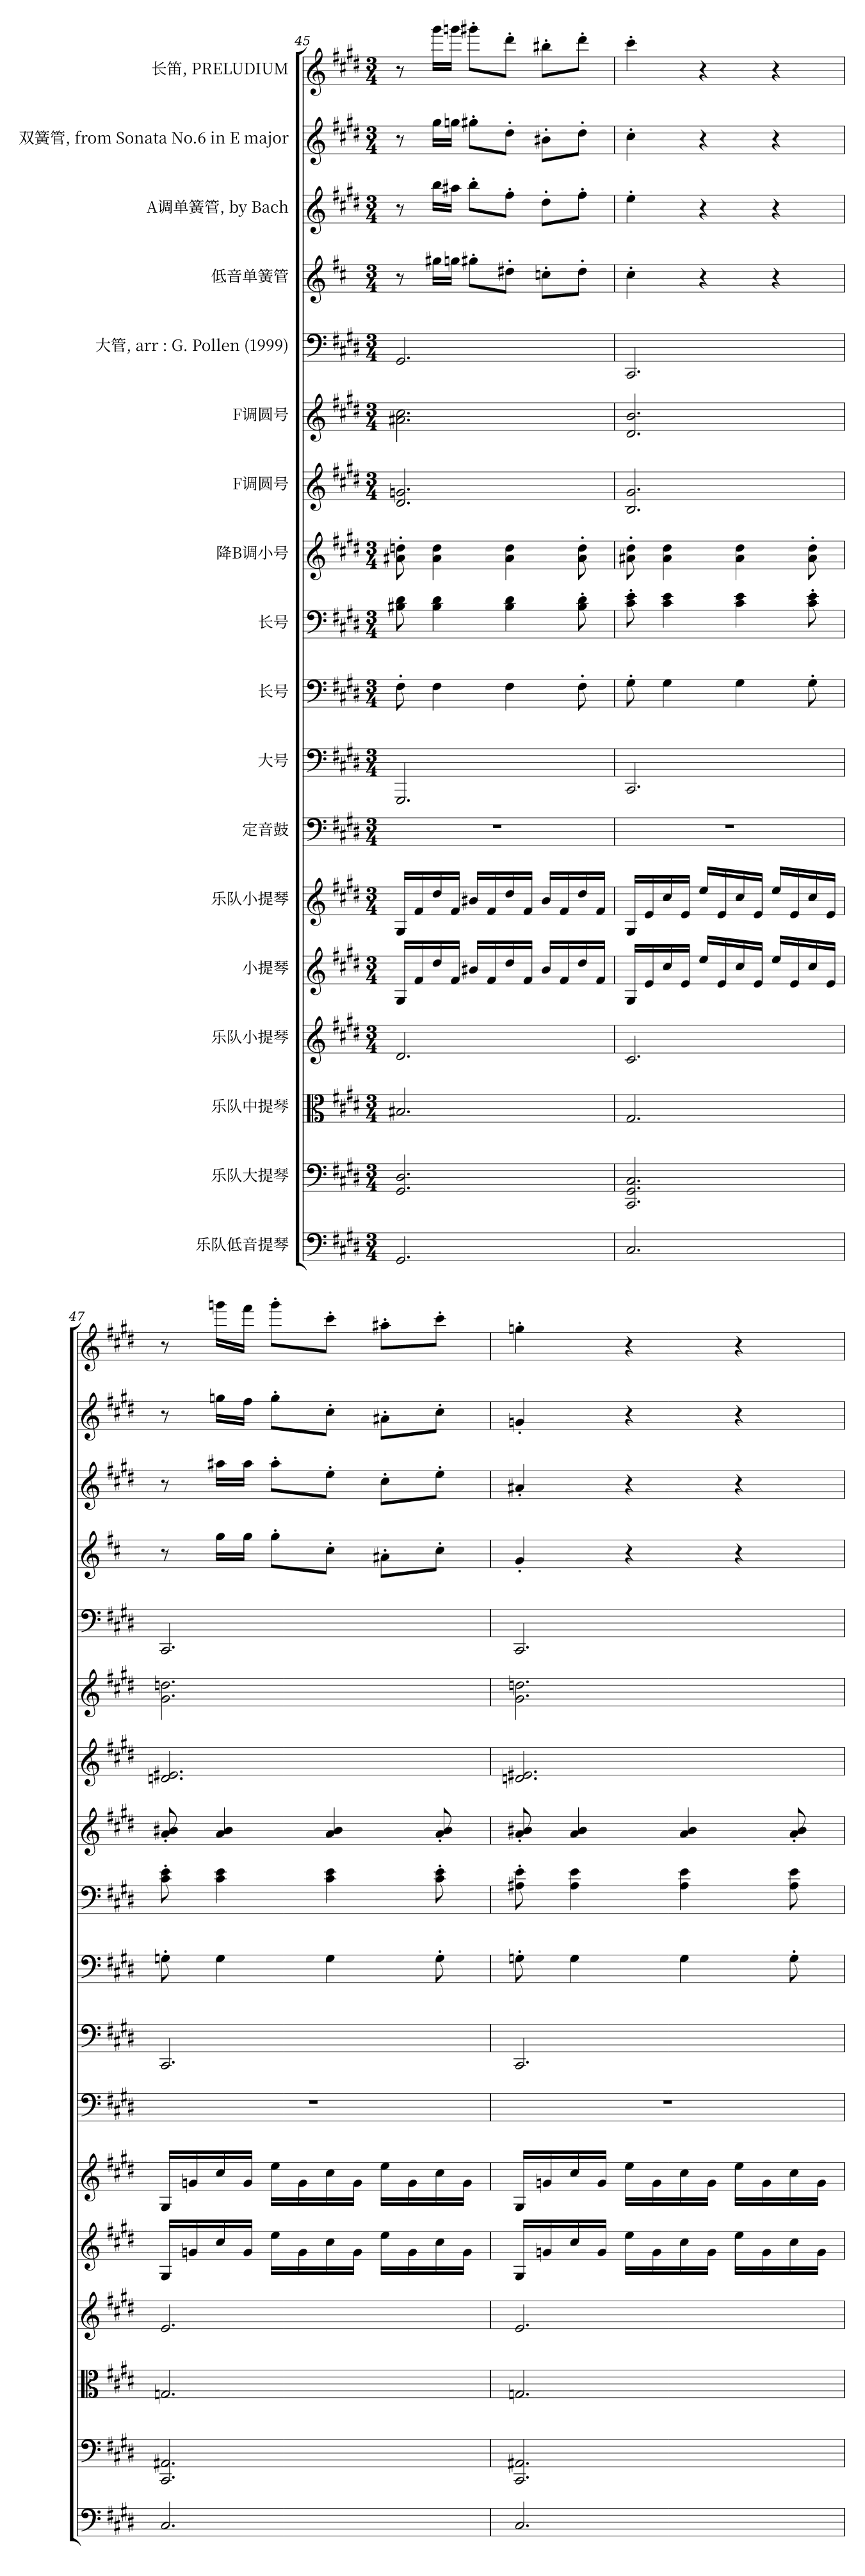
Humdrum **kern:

**kern	**kern	**kern	**kern	**kern	**kern	**kern	**kern	**kern	**kern	**kern	**kern	**kern	**kern	**kern	**kern	**kern	**kern
*part18	*part17	*part16	*part15	*part14	*part13	*part12	*part11	*part10	*part9	*part8	*part7	*part6	*part5	*part4	*part3	*part2	*part1
*staff18	*staff17	*staff16	*staff15	*staff14	*staff13	*staff12	*staff11	*staff10	*staff9	*staff8	*staff7	*staff6	*staff5	*staff4	*staff3	*staff2	*staff1
*I"乐队低音提琴	*I"乐队大提琴	*I"乐队中提琴	*I"乐队小提琴	*I"小提琴	*I"乐队小提琴	*I"定音鼓	*I"大号	*I"长号	*I"长号	*I"降B调小号	*I"F调圆号	*I"F调圆号	*I"大管, arr : G. Pollen (1999)	*I"低音单簧管	*I"A调单簧管, by Bach	*I"双簧管, from Sonata No.6 in E major	*I"长笛, PRELUDIUM
!!LO:PB:g=z
*clefF4	*clefF4	*clefC3	*clefG2	*clefG2	*clefG2	*clefF4	*clefF4	*clefF4	*clefF4	*clefG2	*clefG2	*clefG2	*clefF4	*clefG2	*clefG2	*clefG2	*clefG2
*ITrd7c12	*	*	*	*	*	*	*	*	*	*ITrd1c2	*ITrd4c7	*ITrd4c7	*	*ITrd8c14	*ITrd2c3	*	*
*k[f#c#g#d#]	*k[f#c#g#d#]	*k[f#c#g#d#]	*k[f#c#g#d#]	*k[f#c#g#d#]	*k[f#c#g#d#]	*k[f#c#g#d#]	*k[f#c#g#d#]	*k[f#c#g#d#]	*k[f#c#g#d#]	*k[f#c#]	*k[f#c#g#]	*k[f#c#g#]	*k[f#c#g#d#]	*k[f#c#]	*k[f#c#g#d#a#e#b#]	*k[f#c#g#d#]	*k[f#c#g#d#]
*M3/4	*M3/4	*M3/4	*M3/4	*M3/4	*M3/4	*M3/4	*M3/4	*M3/4	*M3/4	*M3/4	*M3/4	*M3/4	*M3/4	*M3/4	*M3/4	*M3/4	*M3/4
=45	=45	=45	=45	=45	=45	=45	=45	=45	=45	=45	=45	=45	=45	=45	=45	=45	=45
2.GGG#/	2.GG#/ 2.D#/	2.B#X/	2.d#/	16G#/LL	16G#/LL	2.r	2.GGG#/	8F#'\	8B#X\ 8d#\	8g#X\' 8ccn\'	2.G#/ 2.cn/	2.d#X\ 2.f#\	2.GG#/	8r	8r	8r	8r
.	.	.	.	16f#/	16f#/	.	.	.	.	.	.	.	.	.	.	.	.
.	.	.	.	16dd#/	16dd#/	.	.	4F#\	4B#\ 4d#\	4g#\ 4cc\	.	.	.	16g#X\LL	16gg#\LL	16gg#\LL	16ggg#\LL
.	.	.	.	16f#/JJ	16f#/JJ	.	.	.	.	.	.	.	.	16gn\JJ	16ff##X\JJ	16ggn\JJ	16gggn\JJ
.	.	.	.	16b#X/LL	16b#X/LL	.	.	.	.	.	.	.	.	8g#X'\L	8gg#'\L	8gg#X'\L	8ggg#X'\L
.	.	.	.	16f#/	16f#/	.	.	.	.	.	.	.	.	.	.	.	.
.	.	.	.	16dd#/	16dd#/	.	.	4F#\	4B#\ 4d#\	4g#\ 4cc\	.	.	.	8d#X'\J	8dd#'\J	8dd#'\J	8ddd#'\J
.	.	.	.	16f#/JJ	16f#/JJ	.	.	.	.	.	.	.	.	.	.	.	.
.	.	.	.	16b#/LL	16b#/LL	.	.	.	.	.	.	.	.	8cn'\L	8b#'\L	8b#X'\L	8bb#X'\L
.	.	.	.	16f#/	16f#/	.	.	.	.	.	.	.	.	.	.	.	.
.	.	.	.	16dd#/	16dd#/	.	.	8F#'\	8B#\' 8d#\'	8g#\' 8cc\'	.	.	.	8d#'\J	8dd#'\J	8dd#'\J	8ddd#'\J
.	.	.	.	16f#/JJ	16f#/JJ	.	.	.	.	.	.	.	.	.	.	.	.
=46	=46	=46	=46	=46	=46	=46	=46	=46	=46	=46	=46	=46	=46	=46	=46	=46	=46
2.CC#/	2.CC#/ 2.GG#/ 2.C#/	2.G#/	2.c#/	16G#/LL	16G#/LL	2.r	2.CC#/	8G#'\	8c#\' 8e\'	8g#X\' 8cc#\'	2.E/ 2.c#/	2.G#/ 2.e/	2.CC#/	4c#'\	4cc#'\	4cc#'\	4ccc#'\
.	.	.	.	16e/	16e/	.	.	.	.	.	.	.	.	.	.	.	.
.	.	.	.	16cc#/	16cc#/	.	.	4G#\	4c#\ 4e\	4g#\ 4cc#\	.	.	.	.	.	.	.
.	.	.	.	16e/JJ	16e/JJ	.	.	.	.	.	.	.	.	.	.	.	.
.	.	.	.	16ee/LL	16ee/LL	.	.	.	.	.	.	.	.	4r	4r	4r	4r
.	.	.	.	16e/	16e/	.	.	.	.	.	.	.	.	.	.	.	.
.	.	.	.	16cc#/	16cc#/	.	.	4G#\	4c#\ 4e\	4g#\ 4cc#\	.	.	.	.	.	.	.
.	.	.	.	16e/JJ	16e/JJ	.	.	.	.	.	.	.	.	.	.	.	.
.	.	.	.	16ee/LL	16ee/LL	.	.	.	.	.	.	.	.	4r	4r	4r	4r
.	.	.	.	16e/	16e/	.	.	.	.	.	.	.	.	.	.	.	.
.	.	.	.	16cc#/	16cc#/	.	.	8G#'\	8c#\' 8e\'	8g#\' 8cc#\'	.	.	.	.	.	.	.
.	.	.	.	16e/JJ	16e/JJ	.	.	.	.	.	.	.	.	.	.	.	.
!!LO:PB:g=z
=47	=47	=47	=47	=47	=47	=47	=47	=47	=47	=47	=47	=47	=47	=47	=47	=47	=47
*	*	*	*	*	*	*	*	*	*	*	*	*	*	*	*	*	*MM124
2.CC#/	2.CC#/ 2.AA#X/	2.Gn/	2.e/	16G#/LL	16G#/LL	2.r	2.CC#/	8Gn'\	8c#\' 8e\'	8g/' 8a#X/'	2.Gn/ 2.A#X/	2.c#\ 2.gn\	2.CC#/	8r	8r	8r	8r
.	.	.	.	16gn/	16gn/	.	.	.	.	.	.	.	.	.	.	.	.
.	.	.	.	16cc#/	16cc#/	.	.	4G\	4c#\ 4e\	4g/ 4a#/	.	.	.	16g\LL	16ff##X\LL	16ggn\LL	16gggn\LL
.	.	.	.	16g/JJ	16g/JJ	.	.	.	.	.	.	.	.	16g\JJ	16ff##\JJ	16ff#\JJ	16fff#\JJ
.	.	.	.	16ee\LL	16ee\LL	.	.	.	.	.	.	.	.	8g'\L	8ff##'\L	8gg'\L	8ggg'\L
.	.	.	.	16g\	16g\	.	.	.	.	.	.	.	.	.	.	.	.
.	.	.	.	16cc#\	16cc#\	.	.	4G\	4c#\ 4e\	4g/ 4a#/	.	.	.	8c#'\J	8cc#'\J	8cc#'\J	8ccc#'\J
.	.	.	.	16g\JJ	16g\JJ	.	.	.	.	.	.	.	.	.	.	.	.
.	.	.	.	16ee\LL	16ee\LL	.	.	.	.	.	.	.	.	8A#X'\L	8a#'\L	8a#X'\L	8aa#X'\L
.	.	.	.	16g\	16g\	.	.	.	.	.	.	.	.	.	.	.	.
.	.	.	.	16cc#\	16cc#\	.	.	8G'\	8c#\' 8e\'	8g/' 8a#/'	.	.	.	8c#'\J	8cc#'\J	8cc#'\J	8ccc#'\J
.	.	.	.	16g\JJ	16g\JJ	.	.	.	.	.	.	.	.	.	.	.	.
=48	=48	=48	=48	=48	=48	=48	=48	=48	=48	=48	=48	=48	=48	=48	=48	=48	=48
2.CC#/	2.CC#/ 2.AA#X/	2.Gn/	2.e/	16G#/LL	16G#/LL	2.r	2.CC#/	8Gn'\	8A#X\' 8e\'	8g/' 8a#X/'	2.Gn/ 2.A#X/	2.c#\ 2.gn\	2.CC#/	4G'/	4f##X'/	4gn'/	4ggn'\
.	.	.	.	16gn/	16gn/	.	.	.	.	.	.	.	.	.	.	.	.
.	.	.	.	16cc#/	16cc#/	.	.	4G\	4A#\ 4e\	4g/ 4a#/	.	.	.	.	.	.	.
.	.	.	.	16g/JJ	16g/JJ	.	.	.	.	.	.	.	.	.	.	.	.
.	.	.	.	16ee\LL	16ee\LL	.	.	.	.	.	.	.	.	4r	4r	4r	4r
.	.	.	.	16g\	16g\	.	.	.	.	.	.	.	.	.	.	.	.
.	.	.	.	16cc#\	16cc#\	.	.	4G\	4A#\ 4e\	4g/ 4a#/	.	.	.	.	.	.	.
.	.	.	.	16g\JJ	16g\JJ	.	.	.	.	.	.	.	.	.	.	.	.
.	.	.	.	16ee\LL	16ee\LL	.	.	.	.	.	.	.	.	4r	4r	4r	4r
.	.	.	.	16g\	16g\	.	.	.	.	.	.	.	.	.	.	.	.
.	.	.	.	16cc#\	16cc#\	.	.	8G'\	8A#\ 8e\	8g/' 8a#/'	.	.	.	.	.	.	.
.	.	.	.	16g\JJ	16g\JJ	.	.	.	.	.	.	.	.	.	.	.	.
=	=	=	=	=	=	=	=	=	=	=	=	=	=	=	=	=	=
*-	*-	*-	*-	*-	*-	*-	*-	*-	*-	*-	*-	*-	*-	*-	*-	*-	*-
